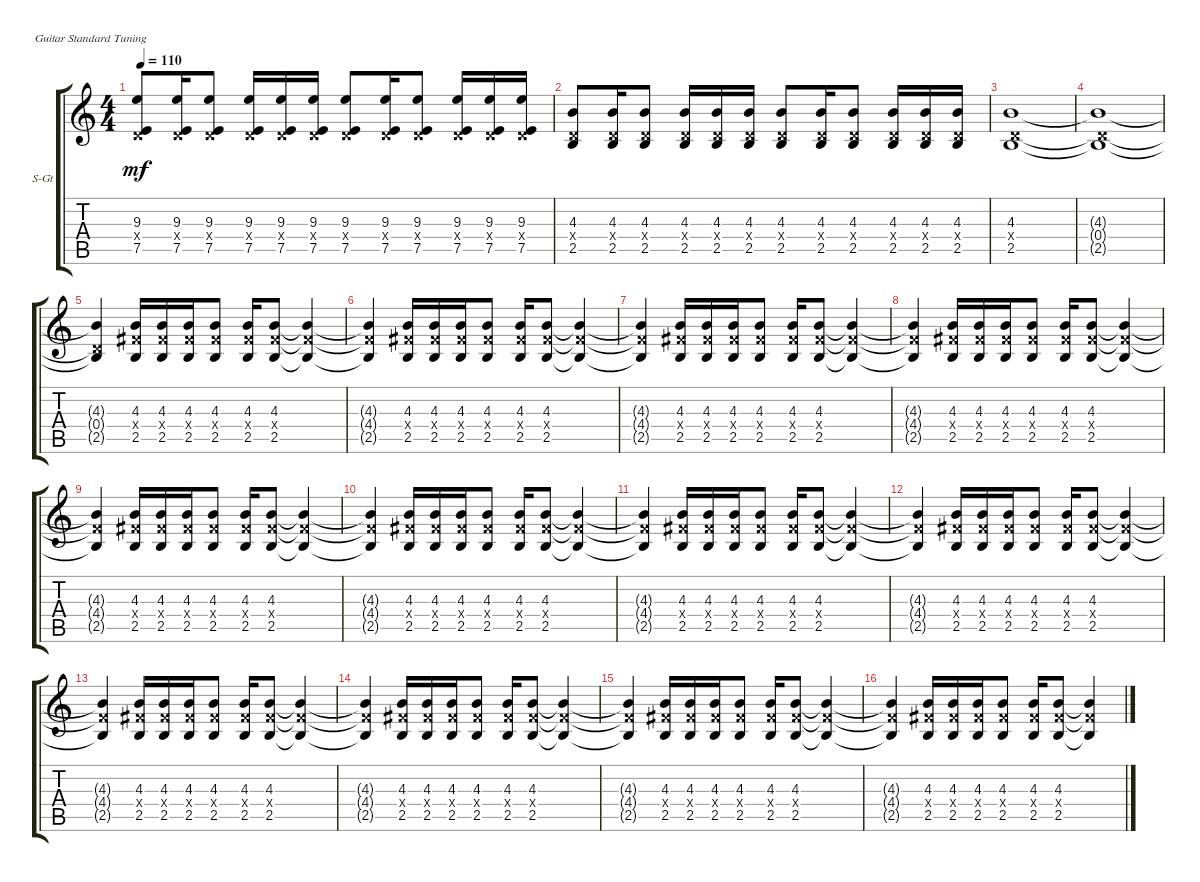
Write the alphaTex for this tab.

\defaultSystemsLayout 4
\bracketExtendMode groupsimilarinstruments
\firstSystemTrackNameOrientation horizontal
\otherSystemsTrackNameOrientation horizontal
\track ("Steel Guitar" "S-Gt") {instrument acousticguitarsteel}
\staff {score tabs}
\tuning (E4 B3 G3 D3 A2 E2)
\ts (4 4)
\tempo 110
\clef g2
\ks c
(7.5 0.4{x} 9.3).8{dy mf} (7.5 0.4{x} 9.3).16 (7.5 0.4{x} 9.3).8 (7.5 0.4{x} 9.3).16 (7.5 0.4{x} 9.3).16 (7.5 0.4{x} 9.3).16 (7.5 0.4{x} 9.3).8 (7.5 0.4{x} 9.3).16 (7.5 0.4{x} 9.3).8 (7.5 0.4{x} 9.3).16 (7.5 0.4{x} 9.3).16 (7.5 0.4{x} 9.3).16 |
(2.5 0.4{x} 4.3).8 (2.5 0.4{x} 4.3).16 (2.5 0.4{x} 4.3).8 (2.5 0.4{x} 4.3).16 (2.5 0.4{x} 4.3).16 (2.5 0.4{x} 4.3).16 (2.5 0.4{x} 4.3).8 (2.5 0.4{x} 4.3).16 (2.5 0.4{x} 4.3).8 (2.5 0.4{x} 4.3).16 (2.5 0.4{x} 4.3).16 (2.5 0.4{x} 4.3).16 |
(2.5 0.4{x} 4.3).1 |
(0.4{x t} 4.3{t} 2.5{t}).1 |
(2.5{t} 0.4{x t} 4.3{t}).4 (2.5 4.4{x} 4.3).16 (2.5 4.4{x} 4.3).16 (2.5 4.4{x} 4.3).16 (2.5 4.4{x} 4.3).8 (2.5 4.4{x} 4.3).16 (2.5 4.4{x} 4.3).8 (2.5{t} 4.4{x t} 4.3{t}).4 |
(2.5{t} 4.4{x t} 4.3{t}).4 (2.5 4.4{x} 4.3).16 (2.5 4.4{x} 4.3).16 (2.5 4.4{x} 4.3).16 (2.5 4.4{x} 4.3).8 (2.5 4.4{x} 4.3).16 (2.5 4.4{x} 4.3).8 (2.5{t} 4.4{x t} 4.3{t}).4 |
(2.5{t} 4.4{x t} 4.3{t}).4 (2.5 4.4{x} 4.3).16 (2.5 4.4{x} 4.3).16 (2.5 4.4{x} 4.3).16 (2.5 4.4{x} 4.3).8 (2.5 4.4{x} 4.3).16 (2.5 4.4{x} 4.3).8 (2.5{t} 4.4{x t} 4.3{t}).4 |
(2.5{t} 4.4{x t} 4.3{t}).4 (2.5 4.4{x} 4.3).16 (2.5 4.4{x} 4.3).16 (2.5 4.4{x} 4.3).16 (2.5 4.4{x} 4.3).8 (2.5 4.4{x} 4.3).16 (2.5 4.4{x} 4.3).8 (2.5{t} 4.4{x t} 4.3{t}).4 |
(2.5{t} 4.4{x t} 4.3{t}).4 (2.5 4.4{x} 4.3).16 (2.5 4.4{x} 4.3).16 (2.5 4.4{x} 4.3).16 (2.5 4.4{x} 4.3).8 (2.5 4.4{x} 4.3).16 (2.5 4.4{x} 4.3).8 (2.5{t} 4.4{x t} 4.3{t}).4 |
(2.5{t} 4.4{x t} 4.3{t}).4 (2.5 4.4{x} 4.3).16 (2.5 4.4{x} 4.3).16 (2.5 4.4{x} 4.3).16 (2.5 4.4{x} 4.3).8 (2.5 4.4{x} 4.3).16 (2.5 4.4{x} 4.3).8 (2.5{t} 4.4{x t} 4.3{t}).4 |
(2.5{t} 4.4{x t} 4.3{t}).4 (2.5 4.4{x} 4.3).16 (2.5 4.4{x} 4.3).16 (2.5 4.4{x} 4.3).16 (2.5 4.4{x} 4.3).8 (2.5 4.4{x} 4.3).16 (2.5 4.4{x} 4.3).8 (2.5{t} 4.4{x t} 4.3{t}).4 |
(2.5{t} 4.4{x t} 4.3{t}).4 (2.5 4.4{x} 4.3).16 (2.5 4.4{x} 4.3).16 (2.5 4.4{x} 4.3).16 (2.5 4.4{x} 4.3).8 (2.5 4.4{x} 4.3).16 (2.5 4.4{x} 4.3).8 (2.5{t} 4.4{x t} 4.3{t}).4 |
(2.5{t} 4.4{x t} 4.3{t}).4 (2.5 4.4{x} 4.3).16 (2.5 4.4{x} 4.3).16 (2.5 4.4{x} 4.3).16 (2.5 4.4{x} 4.3).8 (2.5 4.4{x} 4.3).16 (2.5 4.4{x} 4.3).8 (2.5{t} 4.4{x t} 4.3{t}).4 |
(2.5{t} 4.4{x t} 4.3{t}).4 (2.5 4.4{x} 4.3).16 (2.5 4.4{x} 4.3).16 (2.5 4.4{x} 4.3).16 (2.5 4.4{x} 4.3).8 (2.5 4.4{x} 4.3).16 (2.5 4.4{x} 4.3).8 (2.5{t} 4.4{x t} 4.3{t}).4 |
(2.5{t} 4.4{x t} 4.3{t}).4 (2.5 4.4{x} 4.3).16 (2.5 4.4{x} 4.3).16 (2.5 4.4{x} 4.3).16 (2.5 4.4{x} 4.3).8 (2.5 4.4{x} 4.3).16 (2.5 4.4{x} 4.3).8 (2.5{t} 4.4{x t} 4.3{t}).4 |
(2.5{t} 4.4{x t} 4.3{t}).4 (2.5 4.4{x} 4.3).16 (2.5 4.4{x} 4.3).16 (2.5 4.4{x} 4.3).16 (2.5 4.4{x} 4.3).8 (2.5 4.4{x} 4.3).16 (2.5 4.4{x} 4.3).8 (2.5{t} 4.4{x t} 4.3{t}).4
